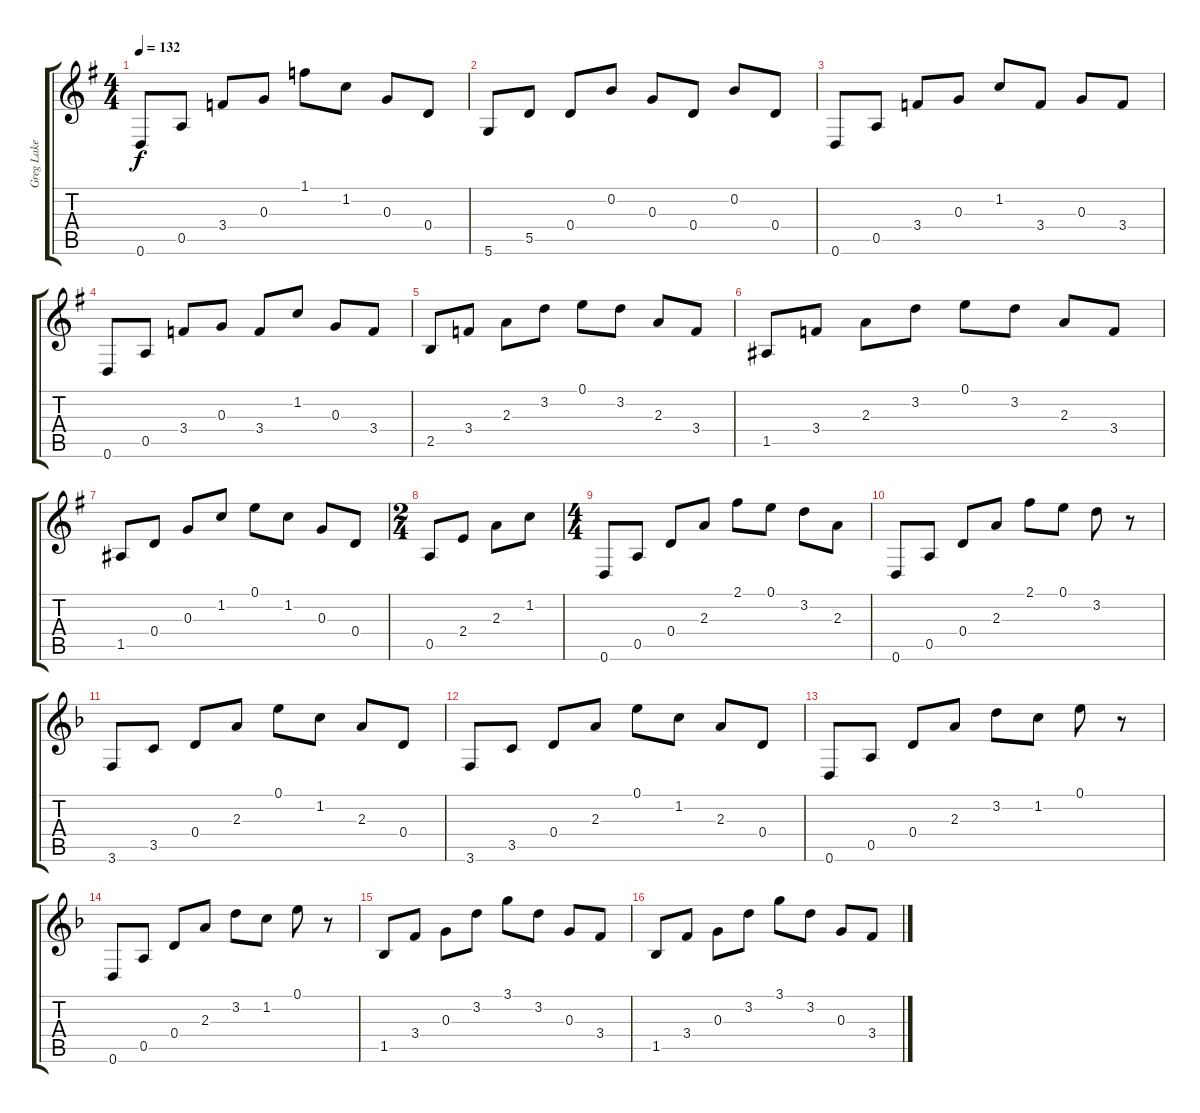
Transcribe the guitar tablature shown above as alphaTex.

\track ("Greg Lake" "Greg Lake") {instrument acousticguitarsteel}
\staff {score tabs}
\tuning (E4 B3 G3 D3 A2 D2) {hide}
\ts (4 4)
\tempo 132
\clef g2
\ks g
0.6.8{dy f} 0.5.8 3.4.8 0.3.8 1.1.8 1.2.8 0.3.8 0.4.8 |
5.6.8 5.5.8 0.4.8 0.2.8 0.3.8 0.4.8 0.2.8 0.4.8 |
0.6.8 0.5.8 3.4.8 0.3.8 1.2.8 3.4.8 0.3.8 3.4.8 |
0.6.8 0.5.8 3.4.8 0.3.8 3.4.8 1.2.8 0.3.8 3.4.8 |
2.5.8 3.4.8 2.3.8 3.2.8 0.1.8 3.2.8 2.3.8 3.4.8 |
1.5.8 3.4.8 2.3.8 3.2.8 0.1.8 3.2.8 2.3.8 3.4.8 |
1.5.8 0.4.8 0.3.8 1.2.8 0.1.8 1.2.8 0.3.8 0.4.8 |
\ts (2 4)
0.5.8 2.4.8 2.3.8 1.2.8 |
\ts (4 4)
0.6.8 0.5.8 0.4.8 2.3.8 2.1.8 0.1.8 3.2.8 2.3.8 |
0.6.8 0.5.8 0.4.8 2.3.8 2.1.8 0.1.8 3.2.8 r.8 |
\ks f
3.6.8 3.5.8 0.4.8 2.3.8 0.1.8 1.2.8 2.3.8 0.4.8 |
3.6.8 3.5.8 0.4.8 2.3.8 0.1.8 1.2.8 2.3.8 0.4.8 |
0.6.8 0.5.8 0.4.8 2.3.8 3.2.8 1.2.8 0.1.8 r.8 |
0.6.8 0.5.8 0.4.8 2.3.8 3.2.8 1.2.8 0.1.8 r.8 |
1.5.8 3.4.8 0.3.8 3.2.8 3.1.8 3.2.8 0.3.8 3.4.8 |
1.5.8 3.4.8 0.3.8 3.2.8 3.1.8 3.2.8 0.3.8 3.4.8
